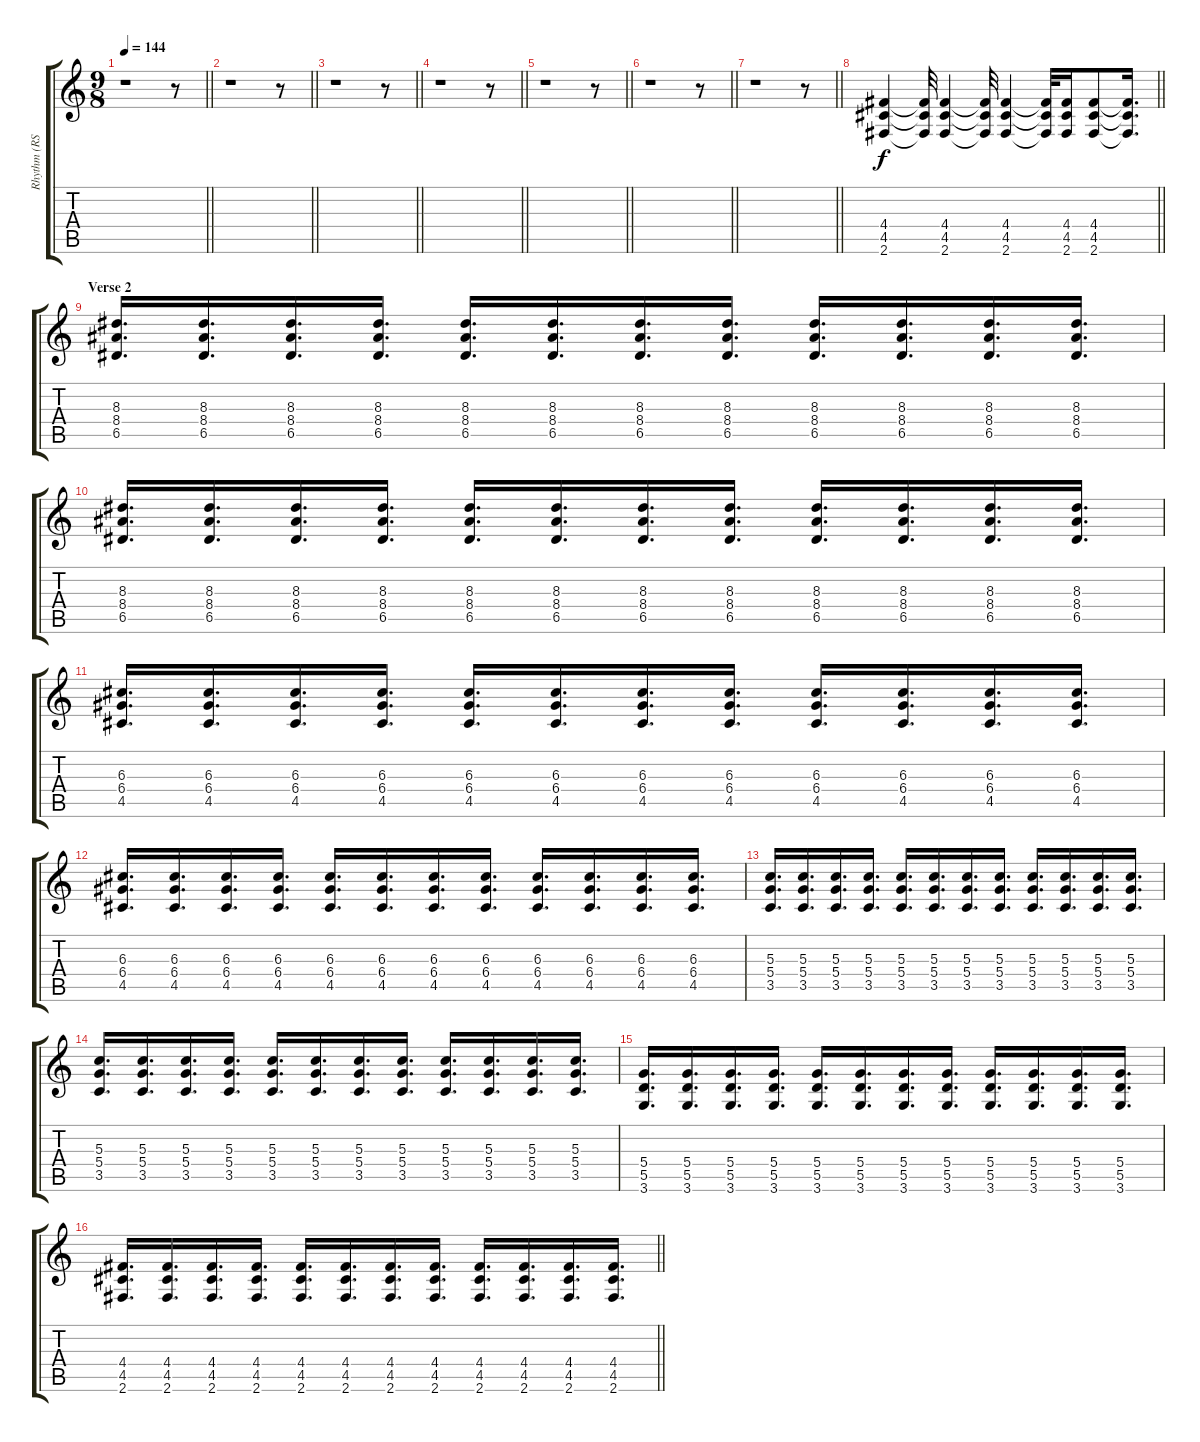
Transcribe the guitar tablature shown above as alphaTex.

\track ("Rhythm (RSE)" "Rhythm (RS") {instrument overdrivenguitar}
\staff {score tabs}
\tuning (E4 B3 G3 D3 A2 E2) {hide}
\ts (9 8)
\tempo 144
\clef g2
\barLineRight lightlight
\ks c
r.1{dy f} r.8 |
\barLineRight lightlight
r.1 r.8 |
\barLineRight lightlight
r.1 r.8 |
\barLineRight lightlight
r.1 r.8 |
\barLineRight lightlight
r.1 r.8 |
\barLineRight lightlight
r.1 r.8 |
\barLineRight lightlight
r.1 r.8 |
\barLineRight lightlight
(4.4 4.5 2.6).4 (4.4{t} 4.5{t} 2.6{t}).32 (4.4 4.5 2.6).4 (4.4{t} 4.5{t} 2.6{t}).32 (4.4 4.5 2.6).4 (4.4{t} 4.5{t} 2.6{t}).32 (4.4 4.5 2.6).16 (4.4 4.5 2.6).8 (4.4{t} 4.5{t} 2.6{t}).16{d} |
\section ("" "Verse 2")
(8.3 8.4 6.5).16{d} (8.3 8.4 6.5).16{d} (8.3 8.4 6.5).16{d} (8.3 8.4 6.5).16{d} (8.3 8.4 6.5).16{d} (8.3 8.4 6.5).16{d} (8.3 8.4 6.5).16{d} (8.3 8.4 6.5).16{d} (8.3 8.4 6.5).16{d} (8.3 8.4 6.5).16{d} (8.3 8.4 6.5).16{d} (8.3 8.4 6.5).16{d} |
(8.3 8.4 6.5).16{d} (8.3 8.4 6.5).16{d} (8.3 8.4 6.5).16{d} (8.3 8.4 6.5).16{d} (8.3 8.4 6.5).16{d} (8.3 8.4 6.5).16{d} (8.3 8.4 6.5).16{d} (8.3 8.4 6.5).16{d} (8.3 8.4 6.5).16{d} (8.3 8.4 6.5).16{d} (8.3 8.4 6.5).16{d} (8.3 8.4 6.5).16{d} |
(6.3 6.4 4.5).16{d} (6.3 6.4 4.5).16{d} (6.3 6.4 4.5).16{d} (6.3 6.4 4.5).16{d} (6.3 6.4 4.5).16{d} (6.3 6.4 4.5).16{d} (6.3 6.4 4.5).16{d} (6.3 6.4 4.5).16{d} (6.3 6.4 4.5).16{d} (6.3 6.4 4.5).16{d} (6.3 6.4 4.5).16{d} (6.3 6.4 4.5).16{d} |
(6.3 6.4 4.5).16{d} (6.3 6.4 4.5).16{d} (6.3 6.4 4.5).16{d} (6.3 6.4 4.5).16{d} (6.3 6.4 4.5).16{d} (6.3 6.4 4.5).16{d} (6.3 6.4 4.5).16{d} (6.3 6.4 4.5).16{d} (6.3 6.4 4.5).16{d} (6.3 6.4 4.5).16{d} (6.3 6.4 4.5).16{d} (6.3 6.4 4.5).16{d} |
(5.3 5.4 3.5).16{d} (5.3 5.4 3.5).16{d} (5.3 5.4 3.5).16{d} (5.3 5.4 3.5).16{d} (5.3 5.4 3.5).16{d} (5.3 5.4 3.5).16{d} (5.3 5.4 3.5).16{d} (5.3 5.4 3.5).16{d} (5.3 5.4 3.5).16{d} (5.3 5.4 3.5).16{d} (5.3 5.4 3.5).16{d} (5.3 5.4 3.5).16{d} |
(5.3 5.4 3.5).16{d} (5.3 5.4 3.5).16{d} (5.3 5.4 3.5).16{d} (5.3 5.4 3.5).16{d} (5.3 5.4 3.5).16{d} (5.3 5.4 3.5).16{d} (5.3 5.4 3.5).16{d} (5.3 5.4 3.5).16{d} (5.3 5.4 3.5).16{d} (5.3 5.4 3.5).16{d} (5.3 5.4 3.5).16{d} (5.3 5.4 3.5).16{d} |
(5.4 5.5 3.6).16{d} (5.4 5.5 3.6).16{d} (5.4 5.5 3.6).16{d} (5.4 5.5 3.6).16{d} (5.4 5.5 3.6).16{d} (5.4 5.5 3.6).16{d} (5.4 5.5 3.6).16{d} (5.4 5.5 3.6).16{d} (5.4 5.5 3.6).16{d} (5.4 5.5 3.6).16{d} (5.4 5.5 3.6).16{d} (5.4 5.5 3.6).16{d} |
\barLineRight lightlight
(4.4 4.5 2.6).16{d} (4.4 4.5 2.6).16{d} (4.4 4.5 2.6).16{d} (4.4 4.5 2.6).16{d} (4.4 4.5 2.6).16{d} (4.4 4.5 2.6).16{d} (4.4 4.5 2.6).16{d} (4.4 4.5 2.6).16{d} (4.4 4.5 2.6).16{d} (4.4 4.5 2.6).16{d} (4.4 4.5 2.6).16{d} (4.4 4.5 2.6).16{d}
